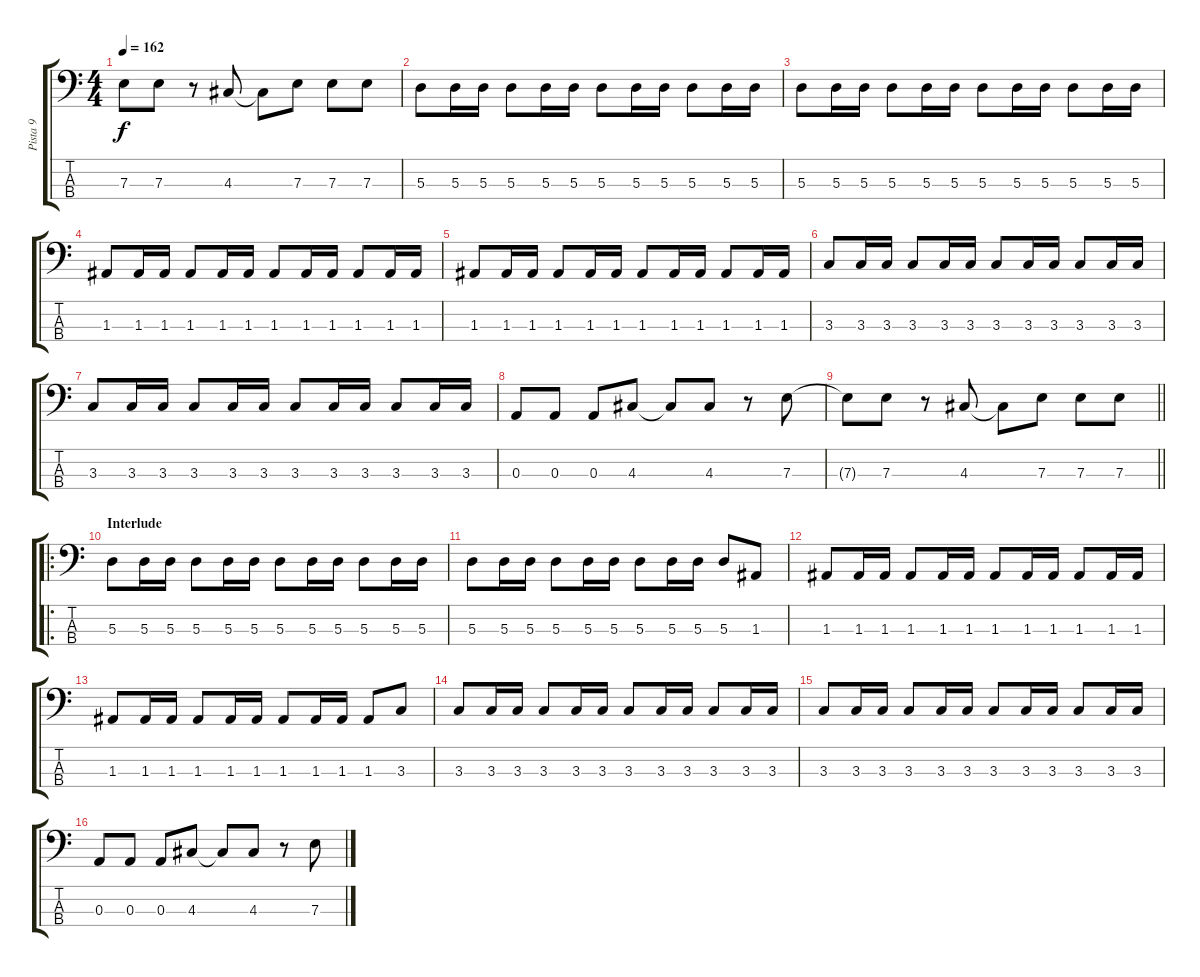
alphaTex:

\track ("Pista 9" "Pista 9") {instrument electricbasspick}
\staff {score tabs}
\tuning (G2 D2 A1 E1) {hide}
\ts (4 4)
\tempo 162
\clef f4
\ks c
7.3{t}.8{dy f} 7.3.8 r.8 4.3.8 4.3{t}.8 7.3.8 7.3.8 7.3.8 |
5.3.8 5.3.16 5.3.16 5.3.8 5.3.16 5.3.16 5.3.8 5.3.16 5.3.16 5.3.8 5.3.16 5.3.16 |
5.3.8 5.3.16 5.3.16 5.3.8 5.3.16 5.3.16 5.3.8 5.3.16 5.3.16 5.3.8 5.3.16 5.3.16 |
1.3.8 1.3.16 1.3.16 1.3.8 1.3.16 1.3.16 1.3.8 1.3.16 1.3.16 1.3.8 1.3.16 1.3.16 |
1.3.8 1.3.16 1.3.16 1.3.8 1.3.16 1.3.16 1.3.8 1.3.16 1.3.16 1.3.8 1.3.16 1.3.16 |
3.3.8 3.3.16 3.3.16 3.3.8 3.3.16 3.3.16 3.3.8 3.3.16 3.3.16 3.3.8 3.3.16 3.3.16 |
3.3.8 3.3.16 3.3.16 3.3.8 3.3.16 3.3.16 3.3.8 3.3.16 3.3.16 3.3.8 3.3.16 3.3.16 |
0.3.8 0.3.8 0.3.8 4.3.8 4.3{t}.8 4.3.8 r.8 7.3.8 |
\barLineRight lightlight
7.3{t}.8 7.3.8 r.8 4.3.8 4.3{t}.8 7.3.8 7.3.8 7.3.8 |
\ro
\section ("" "Interlude")
5.3.8 5.3.16 5.3.16 5.3.8 5.3.16 5.3.16 5.3.8 5.3.16 5.3.16 5.3.8 5.3.16 5.3.16 |
5.3.8 5.3.16 5.3.16 5.3.8 5.3.16 5.3.16 5.3.8 5.3.16 5.3.16 5.3.8 1.3.8 |
1.3.8 1.3.16 1.3.16 1.3.8 1.3.16 1.3.16 1.3.8 1.3.16 1.3.16 1.3.8 1.3.16 1.3.16 |
1.3.8 1.3.16 1.3.16 1.3.8 1.3.16 1.3.16 1.3.8 1.3.16 1.3.16 1.3.8 3.3.8 |
3.3.8 3.3.16 3.3.16 3.3.8 3.3.16 3.3.16 3.3.8 3.3.16 3.3.16 3.3.8 3.3.16 3.3.16 |
3.3.8 3.3.16 3.3.16 3.3.8 3.3.16 3.3.16 3.3.8 3.3.16 3.3.16 3.3.8 3.3.16 3.3.16 |
0.3.8 0.3.8 0.3.8 4.3.8 4.3{t}.8 4.3.8 r.8 7.3.8
